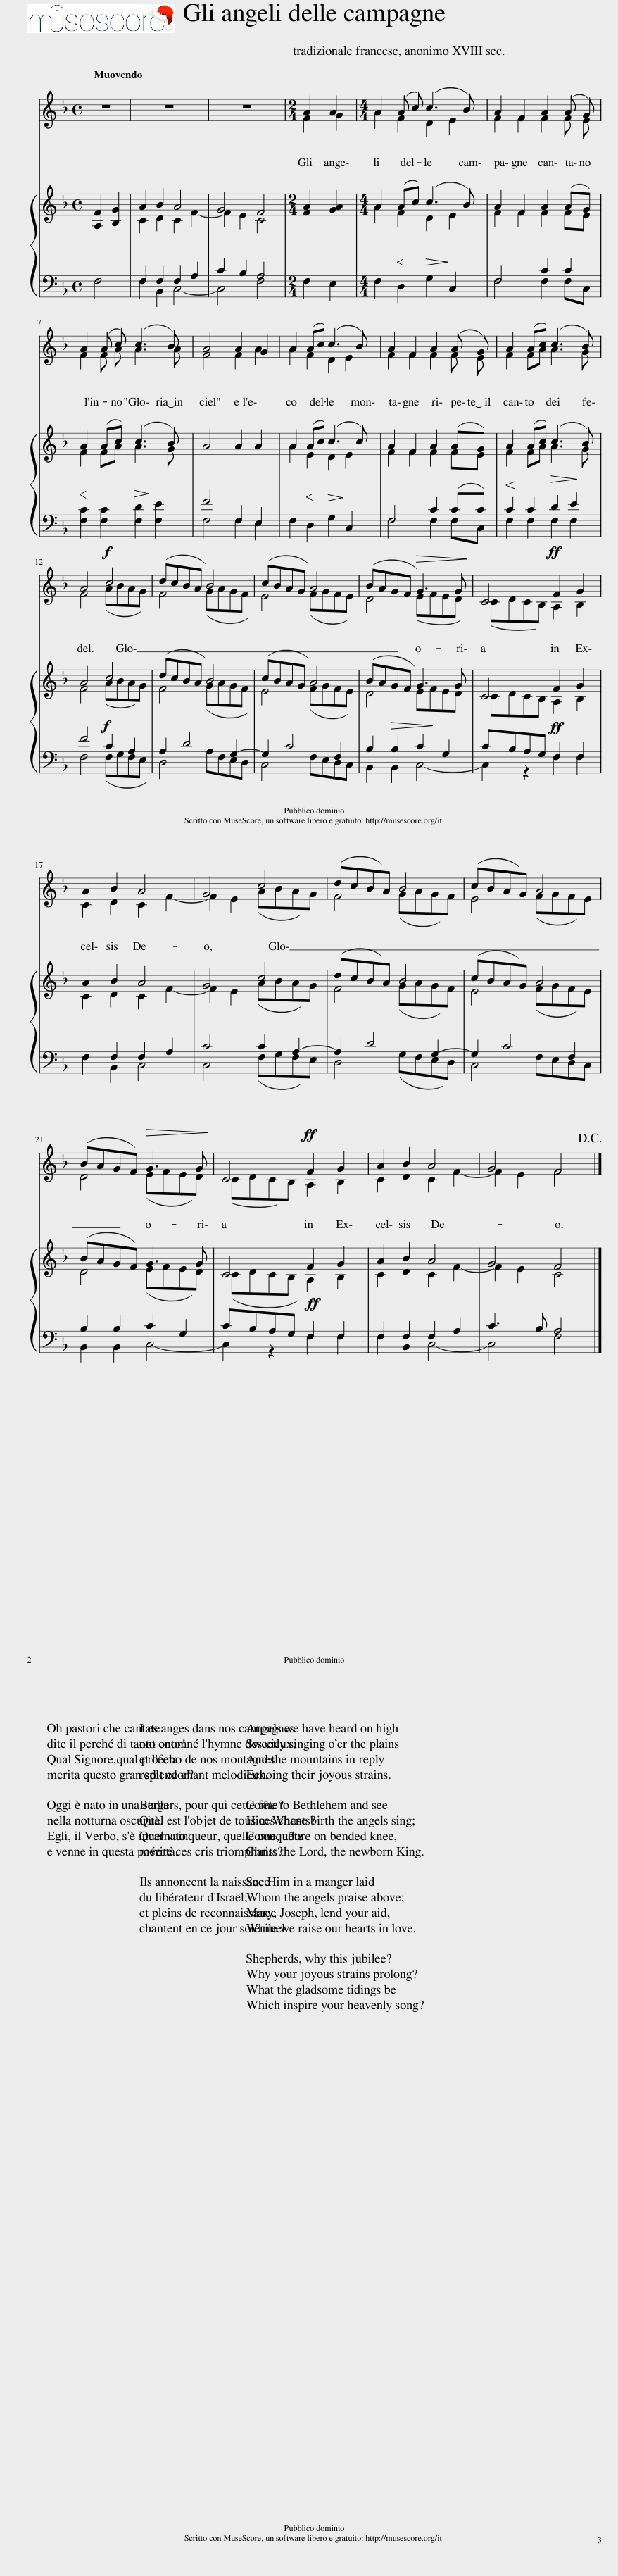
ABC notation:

X:1
%%score ( 1 2 ) { ( 3 5 ) | ( 4 6 ) }
L:1/8
M:4/4
I:linebreak $
K:F
V:1 treble
V:2 treble
V:3 treble
V:5 treble
V:4 bass
V:6 bass
V:1
 z4 | z8 | z8 |[M:2/4] A2 A2 |[M:4/4] A2 (A c) (c3 B) | %5
 A2 F2 A2 (A G) |$ A2 (A c) (c3 B) | A4 A2 G2 | A2 (Ac) (c3 B) | A2 F2 A2 (A G) | %10
 A2 (Ac) (c3 B) |$ A4!f! c4 | (dc)BA B4 | (cB)AG A4 | (BA)GF!>(! G3 G!>)! | %15
 C4!ff! F2 G2 |$ A2 B2 A4 | G4 c4 | (dc)BA B4 | (cB)AG A4 |$ %20
 (BA)GF!>(! G3 G!>)! | C4!ff! F2 G2 | A2 B2 A4 | G4 F4!D.C.! |] %24
V:2
 x4 | x8 | x8 |[M:2/4] F2 G2 |[M:4/4] A2 F2 D2 E2 | %5
 F2 F2 F2 F E |$ F2 F A A3 A | F4 F2 A2 | A2 F2 D2 E2 | F2 F2 F2 F E | %10
 F2 FA A3 G |$ F4 (AB)AG | F4 (GA)GF | E4 (FG)FE | D4 (EF)ED | %15
 (CD)CB, A,2 B,2 |$ C2 D2 C2 F2- | F2 E2 (AB)AG | F4 (GA)GF | E4 (FG)FE |$ %20
 D4 (EF)ED | (CD)CB, A,2 B,2 | C2 D2 C2 F2- | F2 E2 F4 |] %24
V:3
 [A,F]2 [B,G]2 | A2 B2 A4 | G4 F4 |[M:2/4] [FA]2 [GA]2 |[M:4/4] A2 (Ac) (c3 B) | %5
 A2 F2 A2 (AG) |$ A2 (Ac) (c3 B) | A4 A2 A2 | A2 (Ac) (c3 c) | A2 F2 A2 (AG) | %10
 A2 (Ac)!>(! (c3 B)!>)! |$ A4 c4 | (dc)BA B4 | (cB)AG A4 | (BA)GF G3 G | %15
 C4 F2 G2 |$ A2 B2 A4 | G4 c4 | (dc)BA B4 | (cB)AG A4 |$ %20
 (BA)GF G3 G | C4 F2 G2 | A2 B2 A4 | G4 F4 |] %24
V:4
 F,4 | F,2 F,2 F,2 A,2 | C2 B,2 A,4 |[M:2/4] F,2 E,2 |[M:4/4] F,2!<(! D,2!>(! G,2 C,2!<)!!>)! | %5
 F,4 C2 C2 |$!<(! C2 C2!>(! D2 E2!<)!!>)! | F4 F,2 E,2 | F,2!<(! D,2!>(! G,2 C,2!<)!!>)! | F,4 C2 (CC) | %10
!<(! C2 C2 D2 E2!<)! |$ F4!f! C2 A,2 | A,2 D4 G,2- | G,2 C4 F,2 | B,2!>(! B,2 C2 G,2!>)! | %15
 CB,A,G,!ff! F,2 F,2 |$ F,2 F,2 F,2 A,2 | C4 C2 A,2- | A,2 D4 G,2- | G,2 C4 F,2 |$ %20
 B,2 B,2 C2 G,2 | CB,A,G,!ff! F,2 F,2 | F,2 F,2 F,2 A,2 | C3 B, A,4 |] %24
V:5
 x4 | C2 D2 C2 F2- | F2 E2 C4 |[M:2/4] x4 |[M:4/4] A2 F2 D2 E2 | %5
 F2 F2 F2 FE |$ F2 FA A3 G | x8 | A2 E2 D2 E2 | F2 F2 F2 FE | %10
 F2 FA A3 G |$ F4 (AB)AG | F4 (GA)GF | E4 (FG)FE | D4 EFED | %15
 CDCB, A,2 B,2 |$ C2 D2 C2 F2- | F2 E2 (AB)AG | F4 (GA)GF | E4 (FG)FE |$ %20
 D4 (EF)ED | (CD)CB, A,2 B,2 | C2 D2 C2 F2- | F2 E2 C4 |] %24
V:6
 x4 | F,2 B,,2 C,4- | C,4 F,4 |[M:2/4] x4 |[M:4/4] x8 | %5
 F,4 F,2 F,C, |$ F,2 F,2 F,2 F,2 | F,4 F,2 E,2 | x8 | F,4 F,2 F,C, | %10
 F,2 F,2 F,2 F,2 |$ F,4 (F,G,)F,E, | D,4 A,F,E,D, | C,4 F,E,D,C, | B,,2 B,,2 C,4- | %15
 C,2 z2 F,2 F,2 |$ F,2 B,,2 C,4 | C,4 (F,G,)F,E, | D,4 (G,F,)E,D, | C,4 F,E,D,C, |$ %20
 B,,2 B,,2 C,4- | C,2 z2 F,2 F,2 | F,2 B,,2 C,4- | C,4 F,4 |] %24
